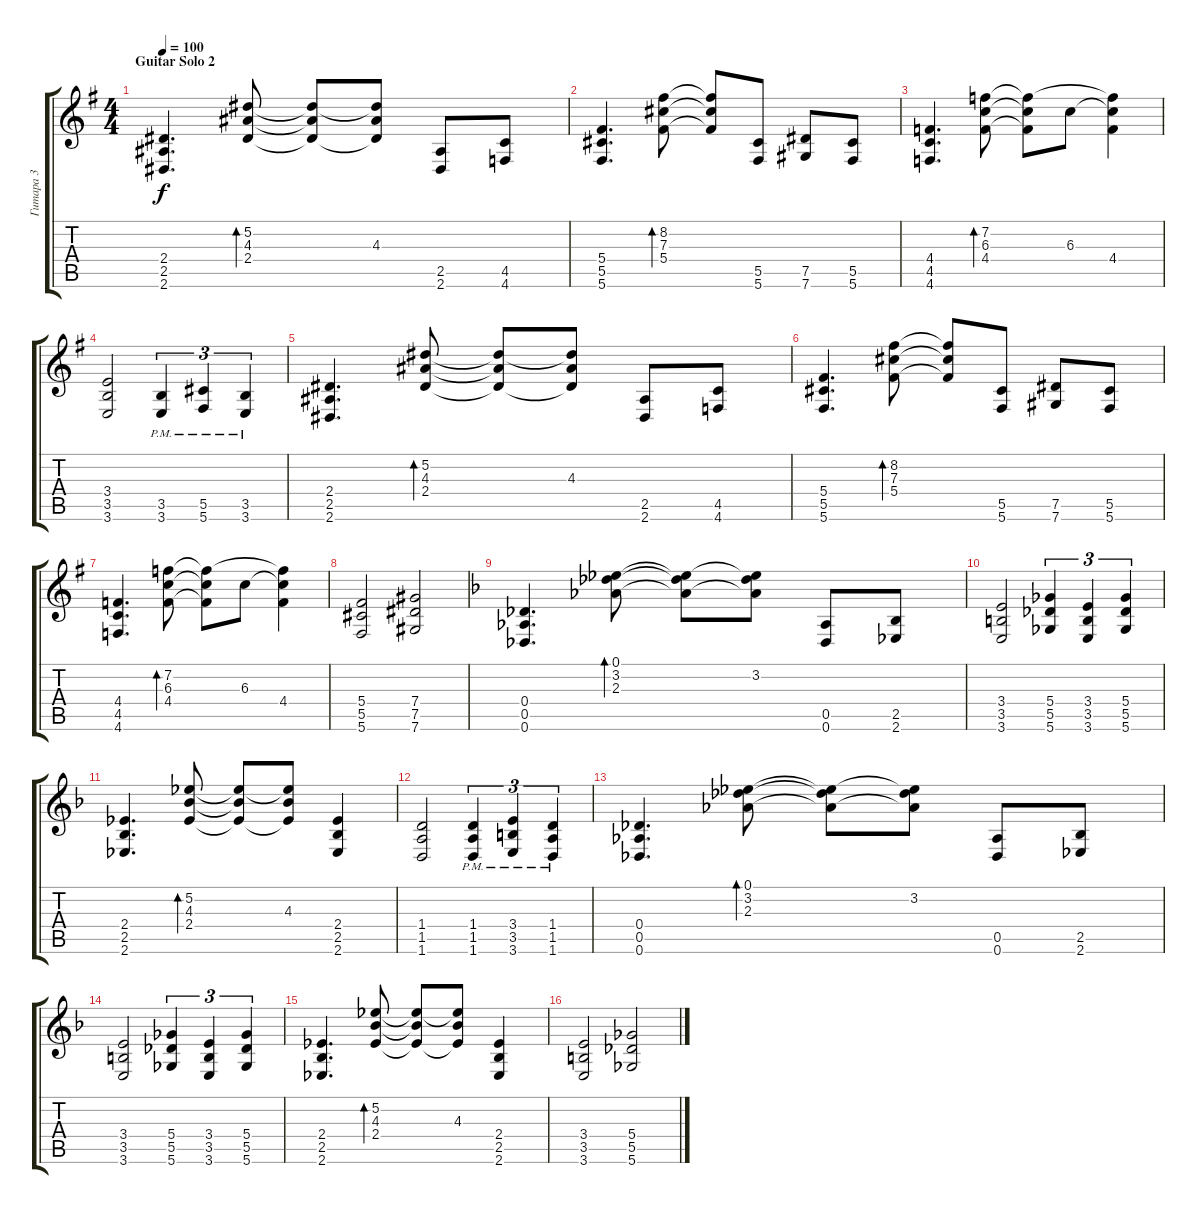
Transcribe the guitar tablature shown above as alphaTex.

\track ("Гитара 3" "Гитара 3") {instrument electricguitarclean}
\staff {score tabs}
\tuning (Eb4 Bb3 Gb3 Db3 Ab2 Db2) {hide}
\ts (4 4)
\section ("" "Guitar Solo 2")
\tempo 100
\clef g2
\ks eminor
(2.4 2.5 2.6).4{d dy f} (5.2 4.3 2.4).8{bd 240} (5.2{t} 4.3{t} 2.4{t}).8 (5.2{t} 4.3 2.4{t}).8 (2.5 2.6).8 (4.5 4.6).8 |
(5.4 5.5 5.6).4{d} (8.2 7.3 5.4).8{bd 240} (8.2{t} 7.3{t} 5.4{t}).8 (5.5 5.6).8 (7.5 7.6).8 (5.5 5.6).8 |
(4.4 4.5 4.6).4{d} (7.2 6.3 4.4).8{bd 240} (7.2{t} 6.3{t} 4.4{t}).8 6.3.8 (7.2{t} 6.3{t} 4.4).4 |
(3.4 3.5 3.6).2 (3.5{pm} 3.6{pm}).4{tu (3 2)} (5.5{pm} 5.6{pm}).4{tu (3 2)} (3.5{pm} 3.6{pm}).4{tu (3 2)} |
(2.4 2.5 2.6).4{d} (5.2 4.3 2.4).8{bd 240} (5.2{t} 4.3{t} 2.4{t}).8 (5.2{t} 4.3 2.4{t}).8 (2.5 2.6).8 (4.5 4.6).8 |
(5.4 5.5 5.6).4{d} (8.2 7.3 5.4).8{bd 240} (8.2{t} 7.3{t} 5.4{t}).8 (5.5 5.6).8 (7.5 7.6).8 (5.5 5.6).8 |
(4.4 4.5 4.6).4{d} (7.2 6.3 4.4).8{bd 240} (7.2{t} 6.3{t} 4.4{t}).8 6.3.8 (7.2{t} 6.3{t} 4.4).4 |
(5.4 5.5 5.6).2 (7.4 7.5 7.6).2 |
\ks dminor
(0.4 0.5 0.6).4{d} (0.1 3.2 2.3).8{bd 240} (0.1{t} 3.2{t} 2.3{t}).8 (0.1{t} 3.2 2.3{t}).8 (0.5 0.6).8 (2.5 2.6).8 |
(3.4 3.5 3.6).2 (5.4 5.5 5.6).4{tu (3 2)} (3.4 3.5 3.6).4{tu (3 2)} (5.4 5.5 5.6).4{tu (3 2)} |
(2.4 2.5 2.6).4{d} (5.2 4.3 2.4).8{bd 240} (5.2{t} 4.3{t} 2.4{t}).8 (5.2{t} 4.3 2.4{t}).8 (2.4 2.5 2.6).4 |
(1.4 1.5 1.6).2 (1.4{pm} 1.5{pm} 1.6{pm}).4{tu (3 2)} (3.4{pm} 3.5{pm} 3.6{pm}).4{tu (3 2)} (1.4{pm} 1.5{pm} 1.6{pm}).4{tu (3 2)} |
(0.4 0.5 0.6).4{d} (0.1 3.2 2.3).8{bd 240} (0.1{t} 3.2{t} 2.3{t}).8 (0.1{t} 3.2 2.3{t}).8 (0.5 0.6).8 (2.5 2.6).8 |
(3.4 3.5 3.6).2 (5.4 5.5 5.6).4{tu (3 2)} (3.4 3.5 3.6).4{tu (3 2)} (5.4 5.5 5.6).4{tu (3 2)} |
(2.4 2.5 2.6).4{d} (5.2 4.3 2.4).8{bd 240} (5.2{t} 4.3{t} 2.4{t}).8 (5.2{t} 4.3 2.4{t}).8 (2.4 2.5 2.6).4 |
(3.4 3.5 3.6).2 (5.4 5.5 5.6).2
